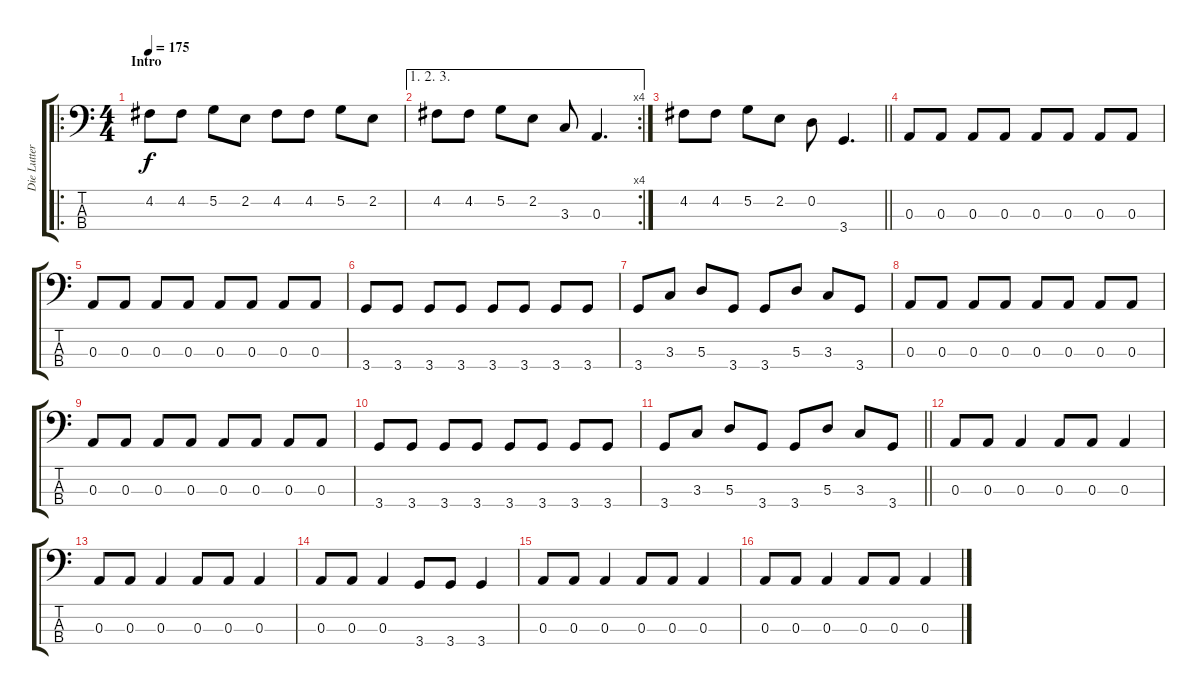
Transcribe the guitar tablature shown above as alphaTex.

\track ("Die Lutter" "Die Lutter") {instrument electricbasspick}
\staff {score tabs}
\tuning (G2 D2 A1 E1) {hide}
\ro
\ts (4 4)
\section ("" "Intro")
\tempo 175
\clef f4
\ks c
4.2.8{dy f instrument electricbasspick} 4.2.8 5.2.8 2.2.8 4.2.8 4.2.8 5.2.8 2.2.8 |
\ae (1 2 3)
\rc 4
4.2.8 4.2.8 5.2.8 2.2.8 3.3.8 0.3.4{d} |
\barLineRight lightlight
4.2.8 4.2.8 5.2.8 2.2.8 0.2.8 3.4.4{d} |
0.3.8 0.3.8 0.3.8 0.3.8 0.3.8 0.3.8 0.3.8 0.3.8 |
0.3.8 0.3.8 0.3.8 0.3.8 0.3.8 0.3.8 0.3.8 0.3.8 |
3.4.8 3.4.8 3.4.8 3.4.8 3.4.8 3.4.8 3.4.8 3.4.8 |
3.4.8 3.3.8 5.3.8 3.4.8 3.4.8 5.3.8 3.3.8 3.4.8 |
0.3.8 0.3.8 0.3.8 0.3.8 0.3.8 0.3.8 0.3.8 0.3.8 |
0.3.8 0.3.8 0.3.8 0.3.8 0.3.8 0.3.8 0.3.8 0.3.8 |
3.4.8 3.4.8 3.4.8 3.4.8 3.4.8 3.4.8 3.4.8 3.4.8 |
\barLineRight lightlight
3.4.8 3.3.8 5.3.8 3.4.8 3.4.8 5.3.8 3.3.8 3.4.8 |
0.3.8 0.3.8 0.3.4 0.3.8 0.3.8 0.3.4 |
0.3.8 0.3.8 0.3.4 0.3.8 0.3.8 0.3.4 |
0.3.8 0.3.8 0.3.4 3.4.8 3.4.8 3.4.4 |
0.3.8 0.3.8 0.3.4 0.3.8 0.3.8 0.3.4 |
0.3.8 0.3.8 0.3.4 0.3.8 0.3.8 0.3.4
